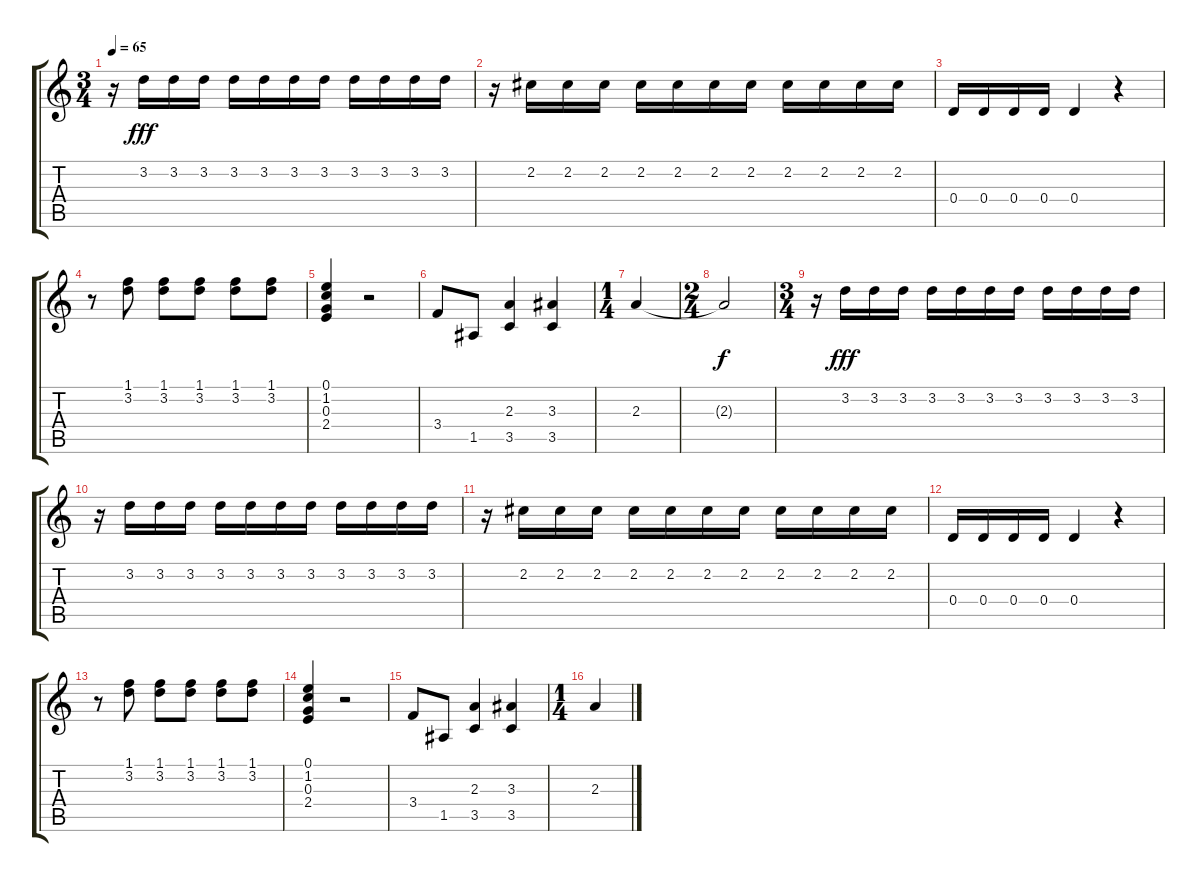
\track "" {instrument acousticguitarnylon}
\staff {score tabs}
\tuning (E4 B3 G3 D3 A2 E2) {hide}
\ts (3 4)
\tempo 65
\clef g2
\ks c
r.16{dy fff} 3.2.16 3.2.16 3.2.16 3.2.16 3.2.16 3.2.16 3.2.16 3.2.16 3.2.16 3.2.16 3.2.16 |
r.16 2.2.16 2.2.16 2.2.16 2.2.16 2.2.16 2.2.16 2.2.16 2.2.16 2.2.16 2.2.16 2.2.16 |
0.4.16 0.4.16 0.4.16 0.4.16 0.4.4 r.4 |
r.8 (1.1 3.2).8 (1.1 3.2).8 (1.1 3.2).8 (1.1 3.2).8 (1.1 3.2).8 |
(0.1 1.2 0.3 2.4).4 r.2 |
3.4.8 1.5.8 (2.3 3.5).4 (3.3 3.5).4 |
\ts (1 4)
2.3.4 |
\ts (2 4)
2.3{t}.2{dy f} |
\ts (3 4)
r.16 3.2.16{dy fff} 3.2.16 3.2.16 3.2.16 3.2.16 3.2.16 3.2.16 3.2.16 3.2.16 3.2.16 3.2.16 |
r.16 3.2.16 3.2.16 3.2.16 3.2.16 3.2.16 3.2.16 3.2.16 3.2.16 3.2.16 3.2.16 3.2.16 |
r.16 2.2.16 2.2.16 2.2.16 2.2.16 2.2.16 2.2.16 2.2.16 2.2.16 2.2.16 2.2.16 2.2.16 |
0.4.16 0.4.16 0.4.16 0.4.16 0.4.4 r.4 |
r.8 (1.1 3.2).8 (1.1 3.2).8 (1.1 3.2).8 (1.1 3.2).8 (1.1 3.2).8 |
(0.1 1.2 0.3 2.4).4 r.2 |
3.4.8 1.5.8 (2.3 3.5).4 (3.3 3.5).4 |
\ts (1 4)
2.3.4
